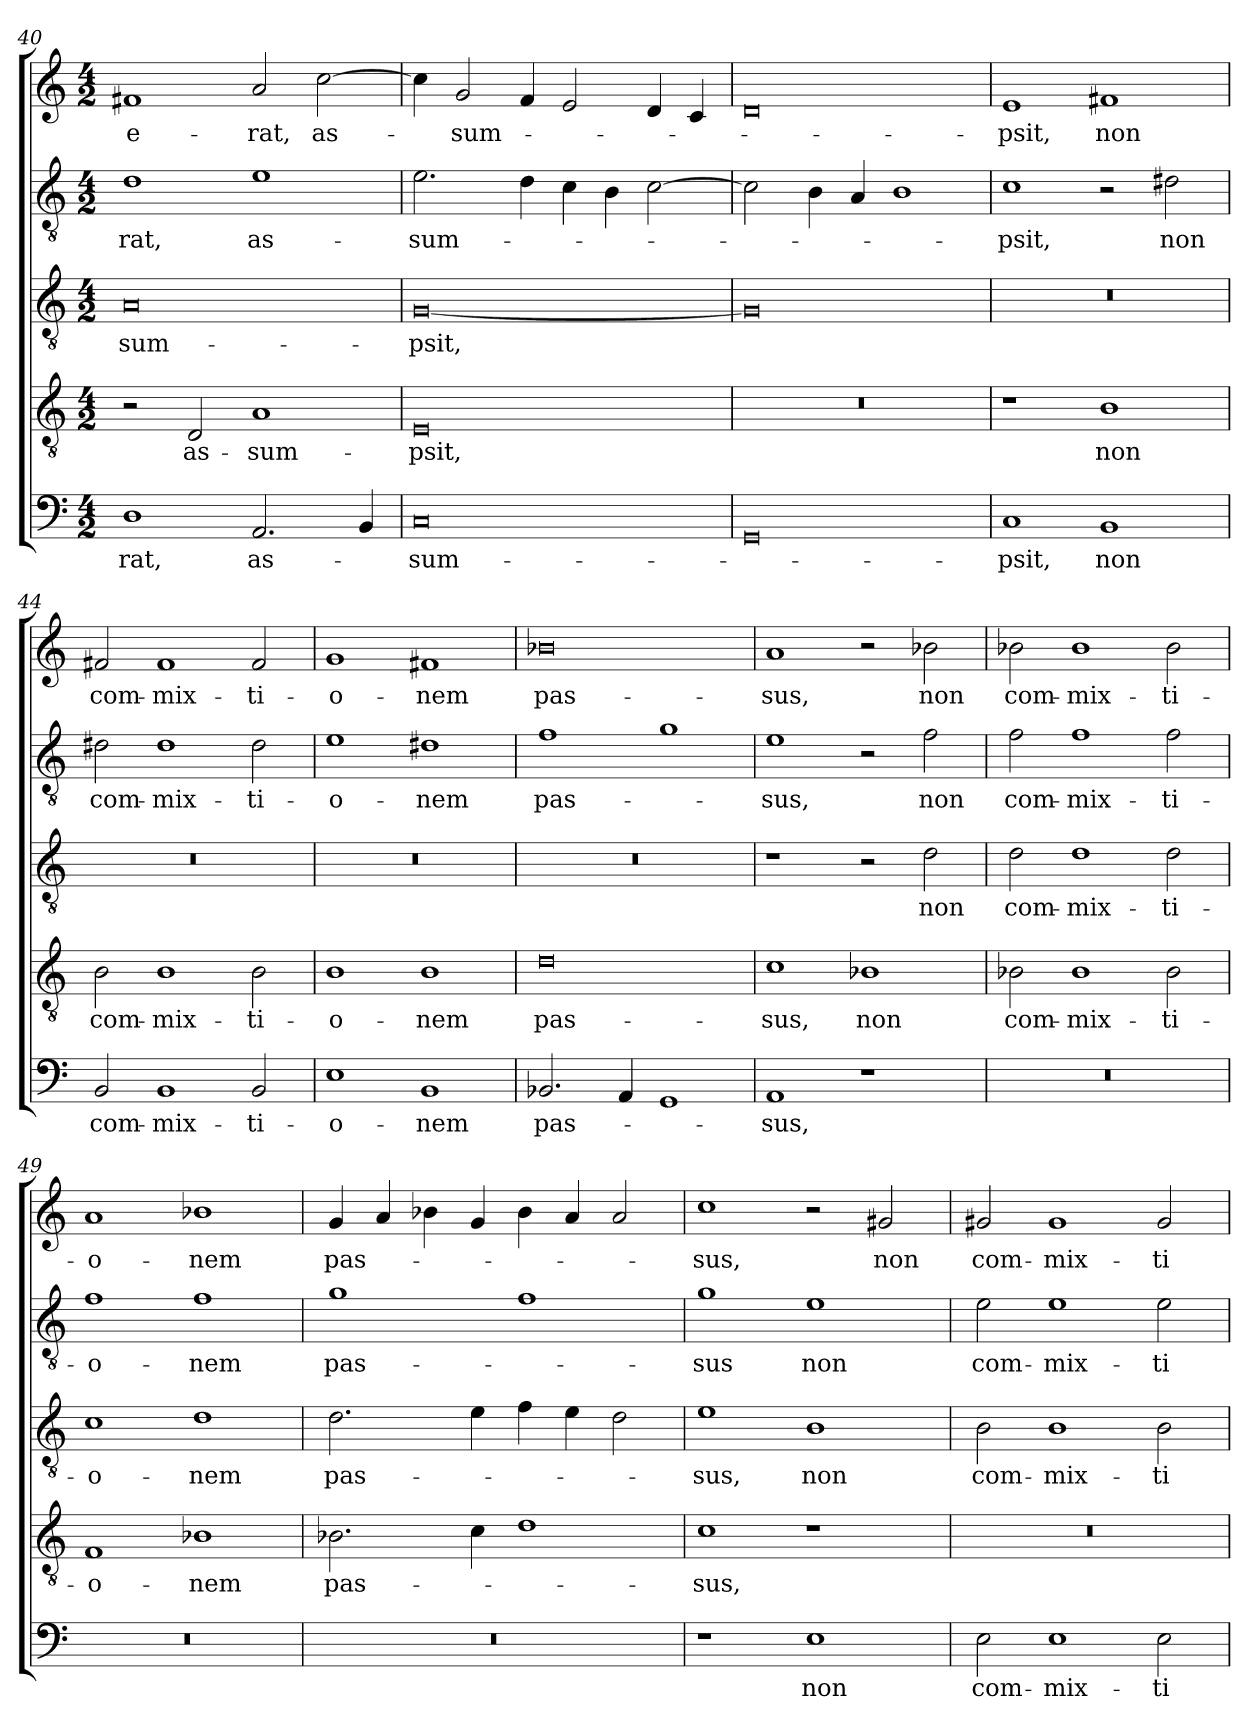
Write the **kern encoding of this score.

**kern	**text	**kern	**text	**kern	**text	**kern	**text	**kern	**text
*part5	*part5	*part4	*part4	*part3	*part3	*part2	*part2	*part1	*part1
*staff5	*staff5	*staff4	*staff4	*staff3	*staff3	*staff2	*staff2	*staff1	*staff1
*clefF4	*	*clefGv2	*	*clefGv2	*	*clefGv2	*	*clefG2	*
*k[]	*	*k[]	*	*k[]	*	*k[]	*	*k[]	*
*C:	*	*C:	*	*C:	*	*C:	*	*C:	*
*M4/2	*	*M4/2	*	*M4/2	*	*M4/2	*	*M4/2	*
=40	=40	=40	=40	=40	=40	=40	=40	=40	=40
!	!LO:LY:b	!	!	!	!LO:LY:b	!	!LO:LY:b	!	!LO:LY:b
1D	-rat,	2r	.	0A	-sum-	1d	-rat,	1f#X	e-
!	!	!	!LO:LY:b	!	!	!	!	!	!
.	.	2D/	as-	.	.	.	.	.	.
!	!LO:LY:b	!	!LO:LY:b	!	!	!	!LO:LY:b	!	!LO:LY:b
2.AA/	as-	1A	-sum-	.	.	1e	as-	2a/	-rat,
!	!	!	!	!	!	!	!	!	!LO:LY:b
.	.	.	.	.	.	.	.	[2cc\	as-
4BB/	.	.	.	.	.	.	.	.	.
=41	=41	=41	=41	=41	=41	=41	=41	=41	=41
!	!LO:LY:b	!	!LO:LY:b	!	!LO:LY:b	!	!LO:LY:b	!	!
0C	-sum-	0E	-psit,	[0G	-psit,	2.e\	-sum-	4cc\]	.
!	!	!	!	!	!	!	!	!	!LO:LY:b
.	.	.	.	.	.	.	.	2g/	-sum-
.	.	.	.	.	.	4d\	.	4f/	.
.	.	.	.	.	.	4c\	.	2e/	.
.	.	.	.	.	.	4B\	.	.	.
.	.	.	.	.	.	[2c\	.	4d/	.
.	.	.	.	.	.	.	.	4c/	.
=42	=42	=42	=42	=42	=42	=42	=42	=42	=42
0GG	.	0r	.	0G]	.	2c\]	.	0d	.
.	.	.	.	.	.	4B\	.	.	.
.	.	.	.	.	.	4A/	.	.	.
.	.	.	.	.	.	1B	.	.	.
!!LO:PB:g=z
=43	=43	=43	=43	=43	=43	=43	=43	=43	=43
!	!LO:LY:b	!	!	!	!	!	!LO:LY:b	!	!LO:LY:b
1C	-psit,	1r	.	0r	.	1c	-psit,	1e	-psit,
!	!LO:LY:b	!	!LO:LY:b	!	!	!	!	!	!LO:LY:b
1BB	non	1B	non	.	.	2r	.	1f#X	non
!	!	!	!	!	!	!	!LO:LY:b	!	!
.	.	.	.	.	.	2d#X\	non	.	.
=44	=44	=44	=44	=44	=44	=44	=44	=44	=44
!	!LO:LY:b	!	!LO:LY:b	!	!	!	!LO:LY:b	!	!LO:LY:b
2BB/	com-	2B\	com-	0r	.	2d#X\	com-	2f#X/	com-
!	!LO:LY:b	!	!LO:LY:b	!	!	!	!LO:LY:b	!	!LO:LY:b
1BB	-mix-	1B	-mix-	.	.	1d#	-mix-	1f#	-mix-
!	!LO:LY:b	!	!LO:LY:b	!	!	!	!LO:LY:b	!	!LO:LY:b
2BB/	-ti-	2B\	-ti-	.	.	2d#\	-ti-	2f#/	-ti-
=45	=45	=45	=45	=45	=45	=45	=45	=45	=45
!	!LO:LY:b	!	!LO:LY:b	!	!	!	!LO:LY:b	!	!LO:LY:b
1E	-o-	1B	-o-	0r	.	1e	-o-	1g	-o-
!	!LO:LY:b	!	!LO:LY:b	!	!	!	!LO:LY:b	!	!LO:LY:b
1BB	-nem	1B	-nem	.	.	1d#X	-nem	1f#X	-nem
=46	=46	=46	=46	=46	=46	=46	=46	=46	=46
!	!LO:LY:b	!	!LO:LY:b	!	!	!	!LO:LY:b	!	!LO:LY:b
2.BB-X/	pas-	0d	pas-	0r	.	1f	pas-	0b-X	pas-
4AA/	.	.	.	.	.	.	.	.	.
1GG	.	.	.	.	.	1g	.	.	.
=47	=47	=47	=47	=47	=47	=47	=47	=47	=47
!	!LO:LY:b	!	!LO:LY:b	!	!	!	!LO:LY:b	!	!LO:LY:b
1AA	-sus,	1c	-sus,	1r	.	1e	-sus,	1a	-sus,
!	!	!	!LO:LY:b	!	!	!	!	!	!
1r	.	1B-X	non	2r	.	2r	.	2r	.
!	!	!	!	!	!LO:LY:b	!	!LO:LY:b	!	!LO:LY:b
.	.	.	.	2d\	non	2f\	non	2b-X\	non
=48	=48	=48	=48	=48	=48	=48	=48	=48	=48
!	!	!	!LO:LY:b	!	!LO:LY:b	!	!LO:LY:b	!	!LO:LY:b
0r	.	2B-X\	com-	2d\	com-	2f\	com-	2b-X\	com-
!	!	!	!LO:LY:b	!	!LO:LY:b	!	!LO:LY:b	!	!LO:LY:b
.	.	1B-	-mix-	1d	-mix-	1f	-mix-	1b-	-mix-
!	!	!	!LO:LY:b	!	!LO:LY:b	!	!LO:LY:b	!	!LO:LY:b
.	.	2B-\	-ti-	2d\	-ti-	2f\	-ti-	2b-\	-ti-
=49	=49	=49	=49	=49	=49	=49	=49	=49	=49
!	!	!	!LO:LY:b	!	!LO:LY:b	!	!LO:LY:b	!	!LO:LY:b
0r	.	1F	-o-	1c	-o-	1f	-o-	1a	-o-
!	!	!	!LO:LY:b	!	!LO:LY:b	!	!LO:LY:b	!	!LO:LY:b
.	.	1B-X	-nem	1d	-nem	1f	-nem	1b-X	-nem
!!LO:LB:g=z
=50	=50	=50	=50	=50	=50	=50	=50	=50	=50
!	!	!	!LO:LY:b	!	!LO:LY:b	!	!LO:LY:b	!	!LO:LY:b
0r	.	2.B-X\	pas-	2.d\	pas-	1g	pas-	4g/	pas-
.	.	.	.	.	.	.	.	4a/	.
.	.	.	.	.	.	.	.	4b-X\	.
.	.	4c\	.	4e\	.	.	.	4g/	.
.	.	1d	.	4f\	.	1f	.	4b-\	.
.	.	.	.	4e\	.	.	.	4a/	.
.	.	.	.	2d\	.	.	.	2a/	.
=51	=51	=51	=51	=51	=51	=51	=51	=51	=51
!	!	!	!LO:LY:b	!	!LO:LY:b	!	!LO:LY:b	!	!LO:LY:b
1r	.	1c	-sus,	1e	-sus,	1g	-sus	1cc	-sus,
!	!LO:LY:b	!	!	!	!LO:LY:b	!	!LO:LY:b	!	!
1E	non	1r	.	1B	non	1e	non	2r	.
!	!	!	!	!	!	!	!	!	!LO:LY:b
.	.	.	.	.	.	.	.	2g#X/	non
=52	=52	=52	=52	=52	=52	=52	=52	=52	=52
!	!LO:LY:b	!	!	!	!LO:LY:b	!	!LO:LY:b	!	!LO:LY:b
2E\	com-	0r	.	2B\	com-	2e\	com-	2g#X/	com-
!	!LO:LY:b	!	!	!	!LO:LY:b	!	!LO:LY:b	!	!LO:LY:b
1E	-mix-	.	.	1B	-mix-	1e	-mix-	1g#	-mix-
!	!LO:LY:b	!	!	!	!LO:LY:b	!	!LO:LY:b	!	!LO:LY:b
2E\	-ti-	.	.	2B\	-ti-	2e\	-ti-	2g#/	-ti-
=	=	=	=	=	=	=	=	=	=
*-	*-	*-	*-	*-	*-	*-	*-	*-	*-
